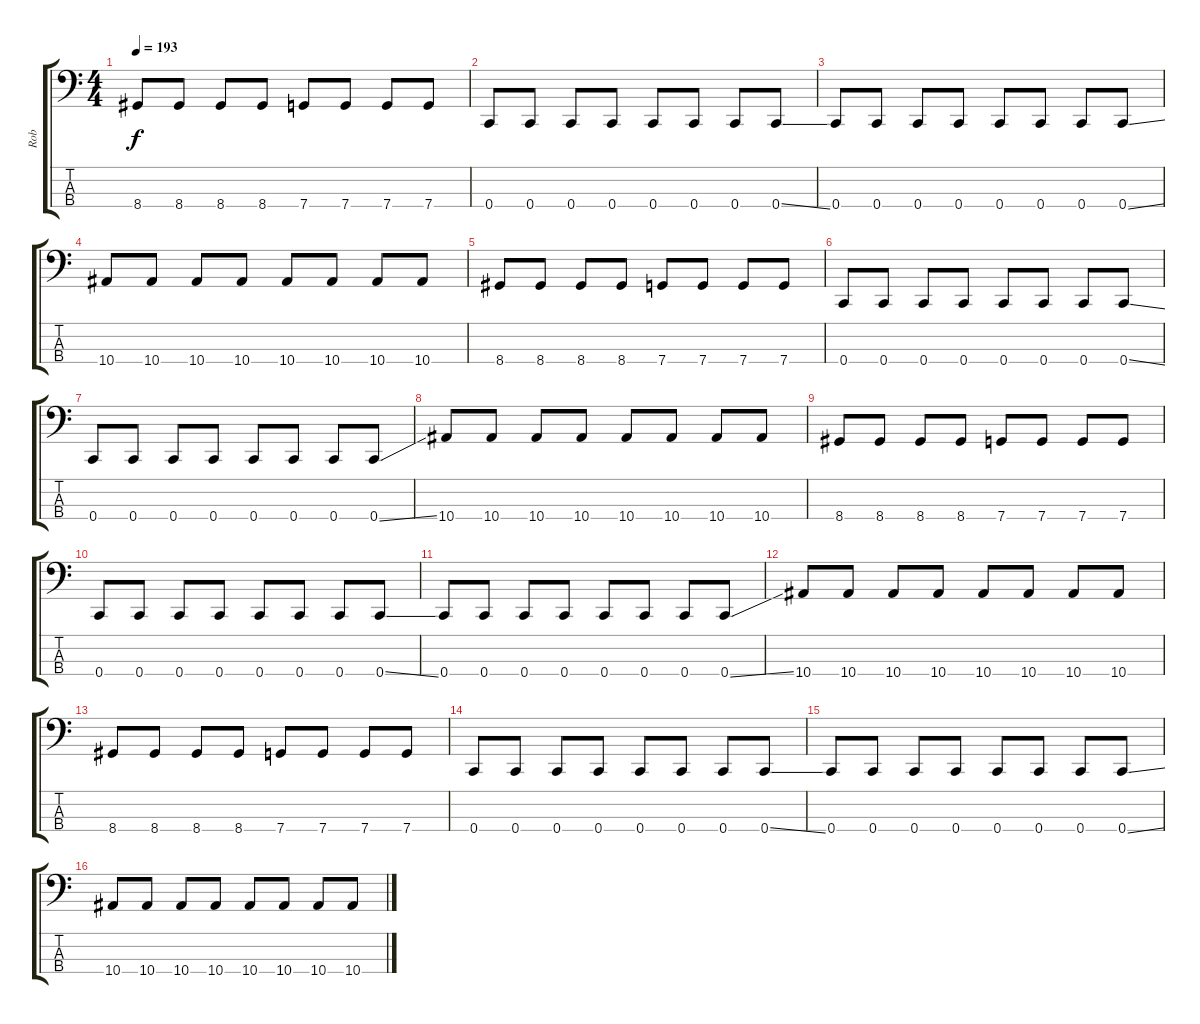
\track ("Rob" "Rob") {instrument electricbassfinger}
\staff {score tabs}
\tuning (F2 C2 G1 C1) {hide}
\ts (4 4)
\tempo 193
\clef f4
\ks c
8.4.8{dy f} 8.4.8 8.4.8 8.4.8 7.4.8 7.4.8 7.4.8 7.4.8 |
0.4.8 0.4.8 0.4.8 0.4.8 0.4.8 0.4.8 0.4.8 0.4{ss}.8 |
0.4.8 0.4.8 0.4.8 0.4.8 0.4.8 0.4.8 0.4.8 0.4{ss}.8 |
10.4.8 10.4.8 10.4.8 10.4.8 10.4.8 10.4.8 10.4.8 10.4.8 |
8.4.8 8.4.8 8.4.8 8.4.8 7.4.8 7.4.8 7.4.8 7.4.8 |
0.4.8 0.4.8 0.4.8 0.4.8 0.4.8 0.4.8 0.4.8 0.4{ss}.8 |
0.4.8 0.4.8 0.4.8 0.4.8 0.4.8 0.4.8 0.4.8 0.4{ss}.8 |
10.4.8 10.4.8 10.4.8 10.4.8 10.4.8 10.4.8 10.4.8 10.4.8 |
8.4.8 8.4.8 8.4.8 8.4.8 7.4.8 7.4.8 7.4.8 7.4.8 |
0.4.8 0.4.8 0.4.8 0.4.8 0.4.8 0.4.8 0.4.8 0.4{ss}.8 |
0.4.8 0.4.8 0.4.8 0.4.8 0.4.8 0.4.8 0.4.8 0.4{ss}.8 |
10.4.8 10.4.8 10.4.8 10.4.8 10.4.8 10.4.8 10.4.8 10.4.8 |
8.4.8 8.4.8 8.4.8 8.4.8 7.4.8 7.4.8 7.4.8 7.4.8 |
0.4.8 0.4.8 0.4.8 0.4.8 0.4.8 0.4.8 0.4.8 0.4{ss}.8 |
0.4.8 0.4.8 0.4.8 0.4.8 0.4.8 0.4.8 0.4.8 0.4{ss}.8 |
10.4.8 10.4.8 10.4.8 10.4.8 10.4.8 10.4.8 10.4.8 10.4.8
